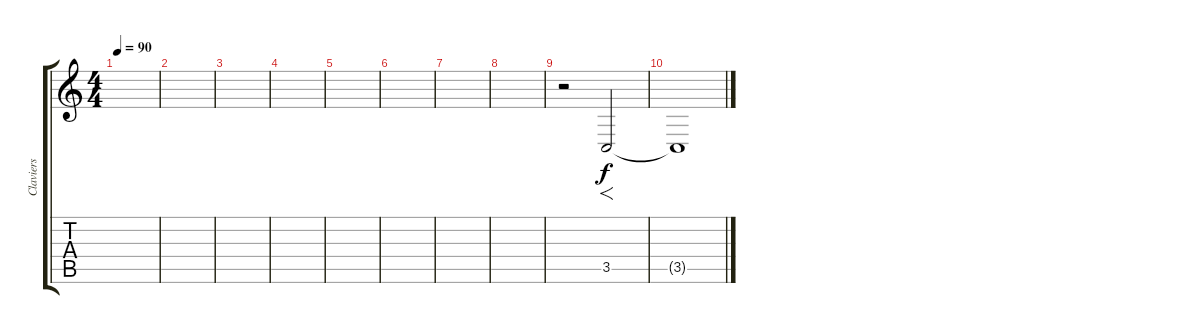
\track ("Claviers" "Claviers") {instrument choiraahs}
\staff {score tabs}
\tuning (E4 B3 G3 D3 A2 E2) {hide}
\ts (4 4)
\tempo 90
\clef g2
\ks c
|
|
|
|
|
|
|
|
r.2{instrument choiraahs} 3.5.2{f} |
3.5{t}.1
